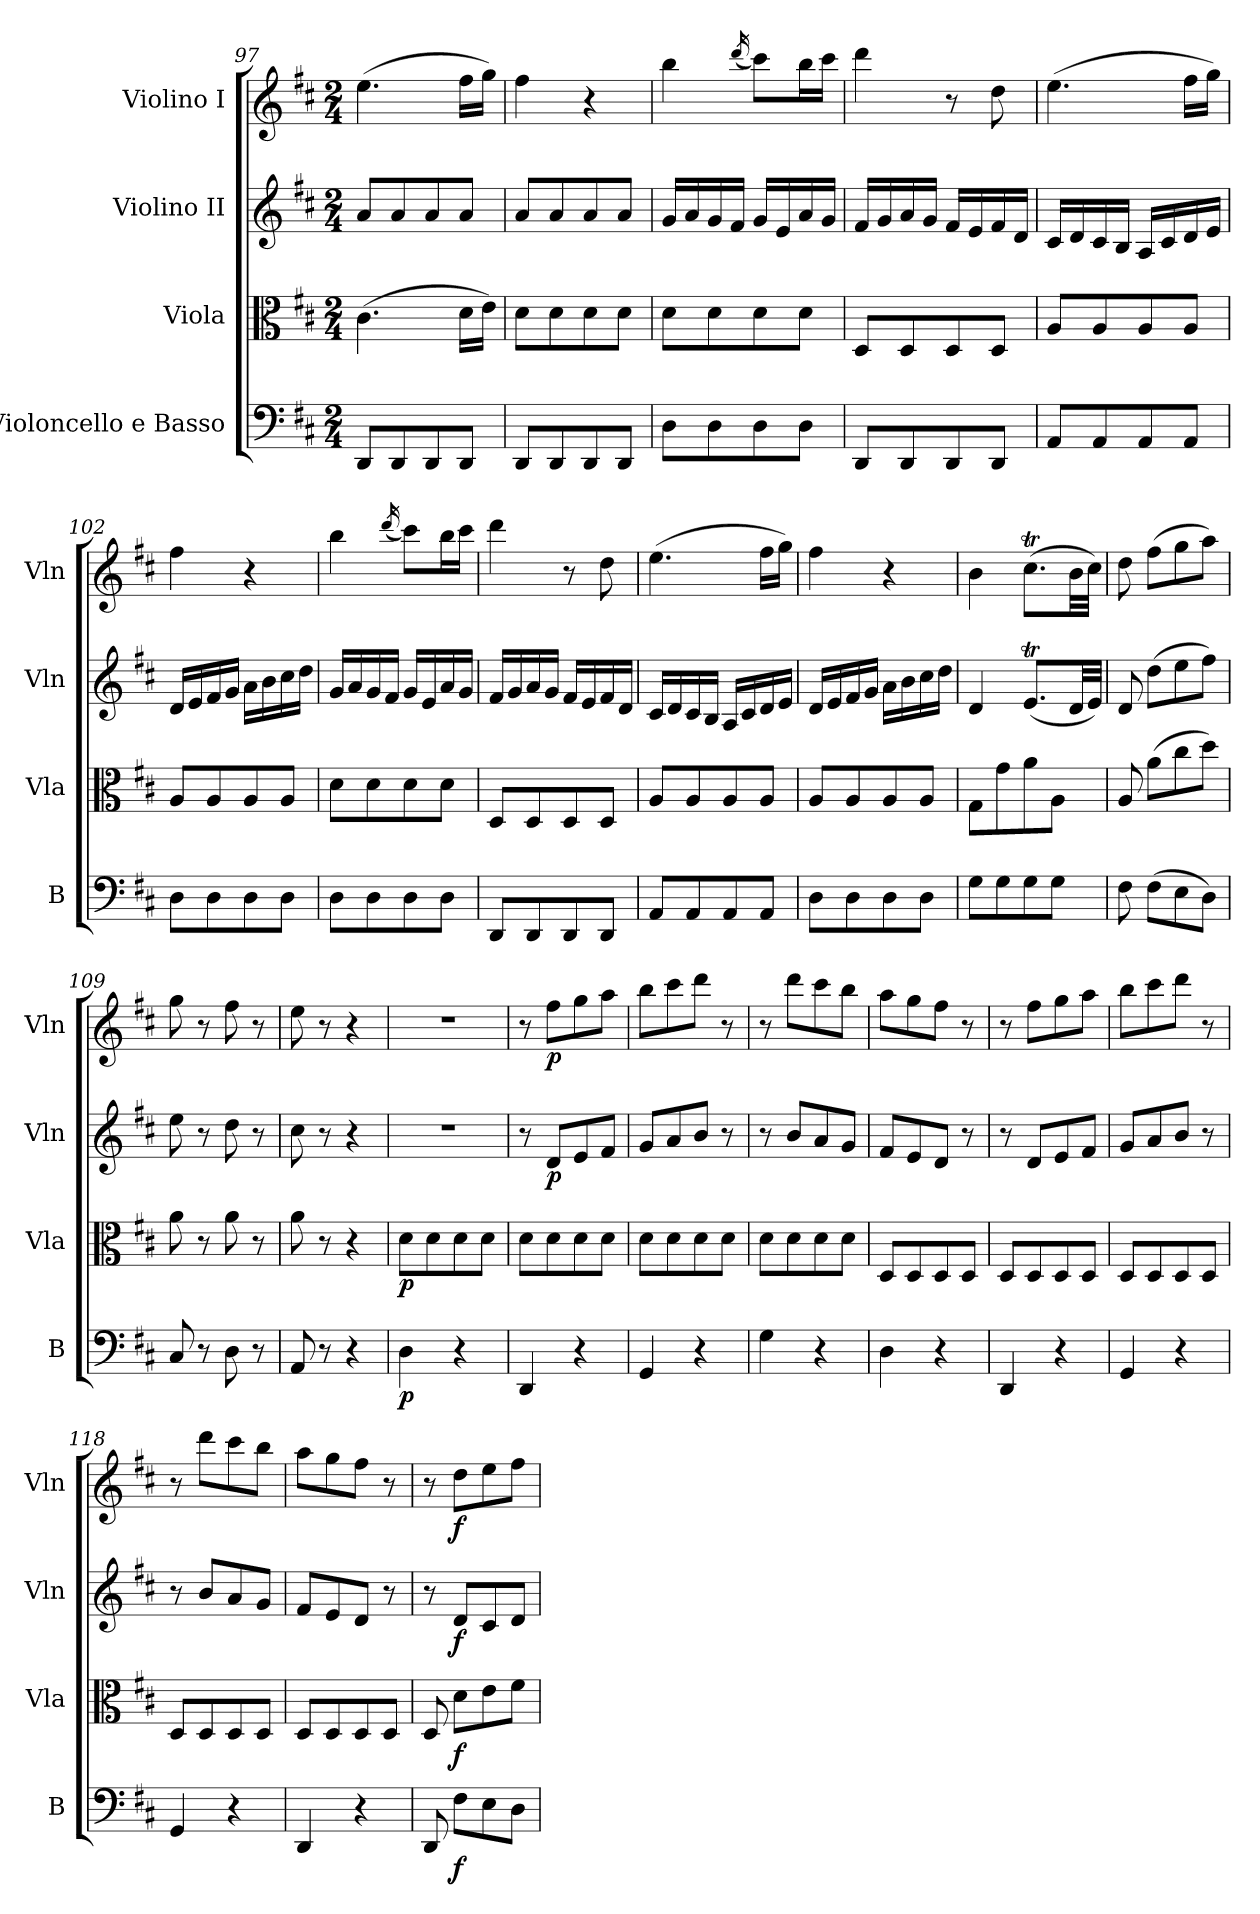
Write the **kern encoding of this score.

**kern	**dynam	**kern	**dynam	**kern	**dynam	**kern	**dynam
*part4	*part4	*part3	*part3	*part2	*part2	*part1	*part1
*staff4	*staff4	*staff3	*staff3	*staff2	*staff2	*staff1	*staff1
*I"Violoncello e Basso	*	*I"Viola	*	*I"Violino II	*	*I"Violino I	*
*I'B	*	*I'Vla	*	*I'Vln	*	*I'Vln	*
*clefF4	*	*clefC3	*	*clefG2	*	*clefG2	*
*k[f#c#]	*	*k[f#c#]	*	*k[f#c#]	*	*k[f#c#]	*
*D:	*	*D:	*	*D:	*	*D:	*
*M2/4	*	*M2/4	*	*M2/4	*	*M2/4	*
=97	=97	=97	=97	=97	=97	=97	=97
8DDL	.	(4.c#	.	8aL	.	(4.ee	.
8DD	.	.	.	8a	.	.	.
8DD	.	.	.	8a	.	.	.
8DDJ	.	16dLL	.	8aJ	.	16ff#LL	.
.	.	16eJJ)	.	.	.	16ggJJ)	.
!!LO:LB:g=z
=98	=98	=98	=98	=98	=98	=98	=98
8DDL	.	8dL	.	8aL	.	4ff#	.
8DD	.	8d	.	8a	.	.	.
8DD	.	8d	.	8a	.	4r	.
8DDJ	.	8dJ	.	8aJ	.	.	.
=99	=99	=99	=99	=99	=99	=99	=99
8DL	.	8dL	.	16gLL	.	4bb	.
.	.	.	.	16a	.	.	.
8D	.	8d	.	16g	.	.	.
.	.	.	.	16f#JJ	.	.	.
.	.	.	.	.	.	(<16qddd/	.
8D	.	8d	.	16gLL	.	8ccc#L)	.
.	.	.	.	16e	.	.	.
8DJ	.	8dJ	.	16a	.	16bbL	.
.	.	.	.	16gJJ	.	16ccc#JJ	.
=100	=100	=100	=100	=100	=100	=100	=100
8DDL	.	8DL	.	16f#LL	.	4ddd	.
.	.	.	.	16g	.	.	.
8DD	.	8D	.	16a	.	.	.
.	.	.	.	16gJJ	.	.	.
8DD	.	8D	.	16f#LL	.	8r	.
.	.	.	.	16e	.	.	.
8DDJ	.	8DJ	.	16f#	.	8dd	.
.	.	.	.	16dJJ	.	.	.
=101	=101	=101	=101	=101	=101	=101	=101
8AAL	.	8AL	.	16c#LL	.	(4.ee	.
.	.	.	.	16d	.	.	.
8AA	.	8A	.	16c#	.	.	.
.	.	.	.	16BJJ	.	.	.
8AA	.	8A	.	16ALL	.	.	.
.	.	.	.	16c#	.	.	.
8AAJ	.	8AJ	.	16d	.	16ff#LL	.
.	.	.	.	16eJJ	.	16ggJJ)	.
=102	=102	=102	=102	=102	=102	=102	=102
8DL	.	8AL	.	16dLL	.	4ff#	.
.	.	.	.	16e	.	.	.
8D	.	8A	.	16f#	.	.	.
.	.	.	.	16gJJ	.	.	.
8D	.	8A	.	16aLL	.	4r	.
.	.	.	.	16b	.	.	.
8DJ	.	8AJ	.	16cc#	.	.	.
.	.	.	.	16ddJJ	.	.	.
!!LO:LB:g=z
=103	=103	=103	=103	=103	=103	=103	=103
8DL	.	8dL	.	16gLL	.	4bb	.
.	.	.	.	16a	.	.	.
8D	.	8d	.	16g	.	.	.
.	.	.	.	16f#JJ	.	.	.
.	.	.	.	.	.	(<16qddd/	.
8D	.	8d	.	16gLL	.	8ccc#L)	.
.	.	.	.	16e	.	.	.
8DJ	.	8dJ	.	16a	.	16bbL	.
.	.	.	.	16gJJ	.	16ccc#JJ	.
=104	=104	=104	=104	=104	=104	=104	=104
8DDL	.	8DL	.	16f#LL	.	4ddd	.
.	.	.	.	16g	.	.	.
8DD	.	8D	.	16a	.	.	.
.	.	.	.	16gJJ	.	.	.
8DD	.	8D	.	16f#LL	.	8r	.
.	.	.	.	16e	.	.	.
8DDJ	.	8DJ	.	16f#	.	8dd	.
.	.	.	.	16dJJ	.	.	.
=105	=105	=105	=105	=105	=105	=105	=105
8AAL	.	8AL	.	16c#LL	.	(4.ee	.
.	.	.	.	16d	.	.	.
8AA	.	8A	.	16c#	.	.	.
.	.	.	.	16BJJ	.	.	.
8AA	.	8A	.	16ALL	.	.	.
.	.	.	.	16c#	.	.	.
8AAJ	.	8AJ	.	16d	.	16ff#LL	.
.	.	.	.	16eJJ	.	16ggJJ)	.
=106	=106	=106	=106	=106	=106	=106	=106
8DL	.	8AL	.	16dLL	.	4ff#	.
.	.	.	.	16e	.	.	.
8D	.	8A	.	16f#	.	.	.
.	.	.	.	16gJJ	.	.	.
8D	.	8A	.	16aLL	.	4r	.
.	.	.	.	16b	.	.	.
8DJ	.	8AJ	.	16cc#	.	.	.
.	.	.	.	16ddJJ	.	.	.
=107	=107	=107	=107	=107	=107	=107	=107
8GL	.	8GL	.	4d	.	4b	.
8G	.	8g	.	.	.	.	.
8G	.	8a	.	(8.eTL	.	(8.cc#tL	.
8GJ	.	8AJ	.	.	.	.	.
.	.	.	.	32dLL	.	32bLL	.
.	.	.	.	32eJJJ)	.	32cc#JJJ)	.
=108	=108	=108	=108	=108	=108	=108	=108
8F#	.	8A	.	8d	.	8dd	.
(8F#L	.	(8aL	.	(8ddL	.	(8ff#L	.
8E	.	8cc#	.	8ee	.	8gg	.
8DJ)	.	8ddJ)	.	8ff#J)	.	8aaJ)	.
!!LO:LB:g=z
=109	=109	=109	=109	=109	=109	=109	=109
8C#	.	8a	.	8ee	.	8gg	.
8r	.	8r	.	8r	.	8r	.
8D	.	8a	.	8dd	.	8ff#	.
8r	.	8r	.	8r	.	8r	.
=110	=110	=110	=110	=110	=110	=110	=110
8AA	.	8a	.	8cc#	.	8ee	.
8r	.	8r	.	8r	.	8r	.
4r	.	4r	.	4r	.	4r	.
=111	=111	=111	=111	=111	=111	=111	=111
4D	p	8dL	p	2r	.	2r	.
.	.	8d	.	.	.	.	.
4r	.	8d	.	.	.	.	.
.	.	8dJ	.	.	.	.	.
=112	=112	=112	=112	=112	=112	=112	=112
4DD	.	8dL	.	8r	.	8r	.
.	.	8d	.	8dL	p	8ff#L	p
4r	.	8d	.	8e	.	8gg	.
.	.	8dJ	.	8f#J	.	8aaJ	.
=113	=113	=113	=113	=113	=113	=113	=113
4GG	.	8dL	.	8gL	.	8bbL	.
.	.	8d	.	8a	.	8ccc#	.
4r	.	8d	.	8bJ	.	8dddJ	.
.	.	8dJ	.	8r	.	8r	.
=114	=114	=114	=114	=114	=114	=114	=114
4G	.	8dL	.	8r	.	8r	.
.	.	8d	.	8bL	.	8dddL	.
4r	.	8d	.	8a	.	8ccc#	.
.	.	8dJ	.	8gJ	.	8bbJ	.
=115	=115	=115	=115	=115	=115	=115	=115
4D	.	8DL	.	8f#L	.	8aaL	.
.	.	8D	.	8e	.	8gg	.
4r	.	8D	.	8dJ	.	8ff#J	.
.	.	8DJ	.	8r	.	8r	.
=116	=116	=116	=116	=116	=116	=116	=116
4DD	.	8DL	.	8r	.	8r	.
.	.	8D	.	8dL	.	8ff#L	.
4r	.	8D	.	8e	.	8gg	.
.	.	8DJ	.	8f#J	.	8aaJ	.
!!LO:PB:g=z
=117	=117	=117	=117	=117	=117	=117	=117
4GG	.	8DL	.	8gL	.	8bbL	.
.	.	8D	.	8a	.	8ccc#	.
4r	.	8D	.	8bJ	.	8dddJ	.
.	.	8DJ	.	8r	.	8r	.
=118	=118	=118	=118	=118	=118	=118	=118
4GG	.	8DL	.	8r	.	8r	.
.	.	8D	.	8bL	.	8dddL	.
4r	.	8D	.	8a	.	8ccc#	.
.	.	8DJ	.	8gJ	.	8bbJ	.
=119	=119	=119	=119	=119	=119	=119	=119
4DD	.	8DL	.	8f#L	.	8aaL	.
.	.	8D	.	8e	.	8gg	.
4r	.	8D	.	8dJ	.	8ff#J	.
.	.	8DJ	.	8r	.	8r	.
=120	=120	=120	=120	=120	=120	=120	=120
8DD	.	8D	.	8r	.	8r	.
8F#L	f	8dL	f	8dL	f	8ddL	f
8E	.	8e	.	8c#	.	8ee	.
8DJ	.	8f#J	.	8dJ	.	8ff#J	.
=	=	=	=	=	=	=	=
*-	*-	*-	*-	*-	*-	*-	*-
